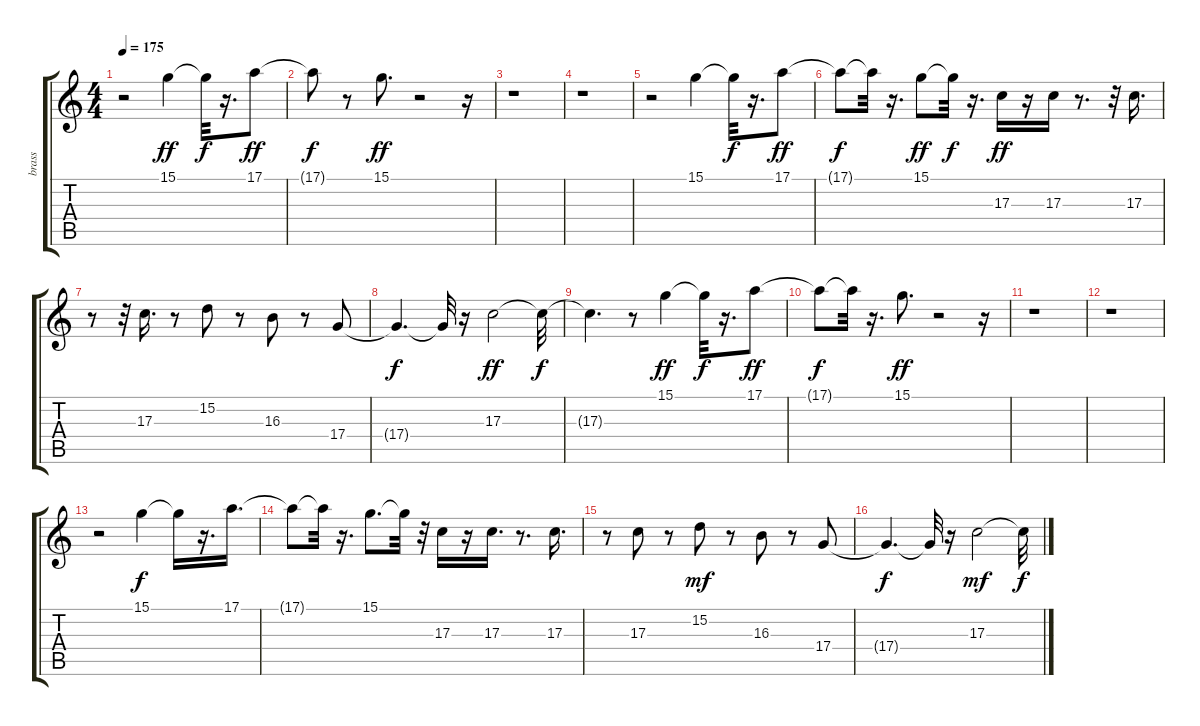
\track ("brass" "brass") {instrument stringensemble1}
\staff {score tabs}
\tuning (E4 B3 G3 D3 A2 E2) {hide}
\ts (4 4)
\tempo 175
\clef g2
\ks c
r.2{dy f} 15.1.4{dy ff} 15.1{t}.32{dy f} r.16{d} 17.1.8{dy ff} |
17.1{t}.8{dy f} r.8 15.1.8{d dy ff} r.2 r.16 |
r.1 |
r.1 |
r.2 15.1.4 15.1{t}.32{dy f} r.16{d} 17.1.8{dy ff} |
17.1{t}.8{dy f} 17.1{t}.32 r.16{d} 15.1.8{dy ff} 15.1{t}.32{dy f} r.16{d} 17.3.16{dy ff} r.16 17.3.16 r.8{d} r.32 17.3.16{d} |
r.8 r.32 17.3.16{d} r.8 15.2.8 r.8 16.3.8 r.8 17.4.8 |
17.4{t}.4{d dy f} 17.4{t}.32 r.16 17.3.2{dy ff} 17.3{t}.32{dy f} |
17.3{t}.4{d} r.8 15.1.4{dy ff} 15.1{t}.32{dy f} r.16{d} 17.1.8{dy ff} |
17.1{t}.8{dy f} 17.1{t}.32 r.16{d} 15.1.8{d dy ff} r.2 r.16 |
r.1 |
r.1 |
r.2 15.1.4{dy f} 15.1{t}.16 r.16{d} 17.1.16{d} |
17.1{t}.8 17.1{t}.32 r.16{d} 15.1.8{d} 15.1{t}.32 r.32 17.3.16 r.16 17.3.16{d} r.8{d} 17.3.16{d} |
r.8 17.3.8 r.8 15.2.8{dy mf} r.8 16.3.8 r.8 17.4.8 |
17.4{t}.4{d dy f} 17.4{t}.32 r.16 17.3.2{dy mf} 17.3{t}.32{dy f}
